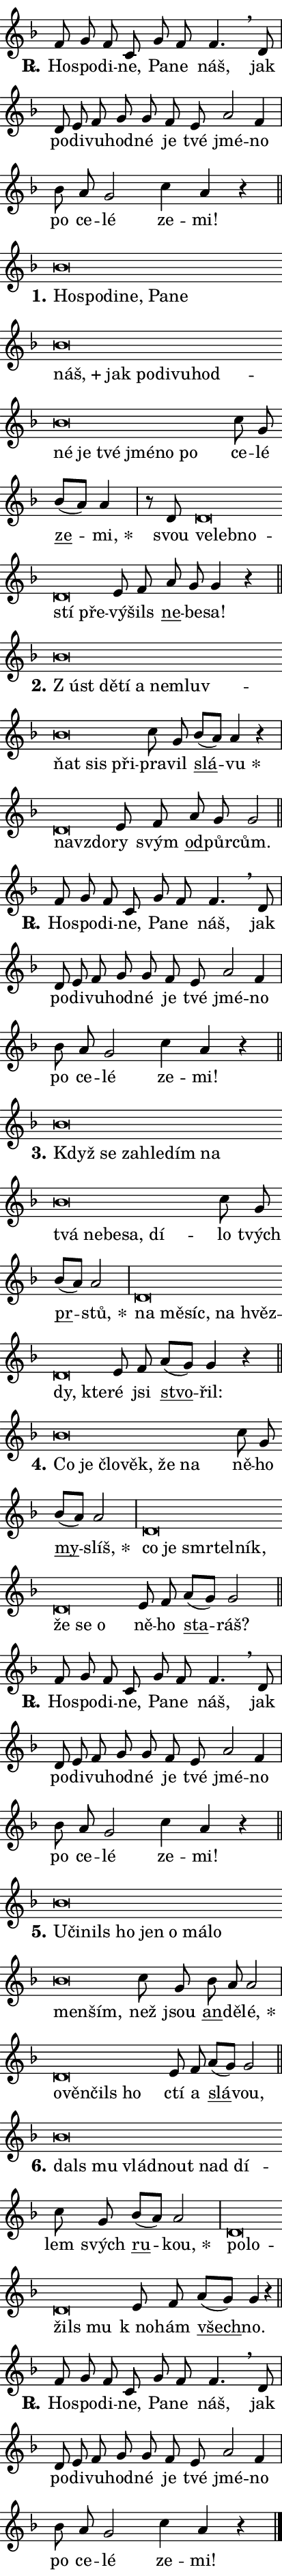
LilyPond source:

\version "2.22.1"
\header { tagline = "" }
\paper {
  indent = 0\cm
  top-margin = 0\cm
  right-margin = 0\cm
  bottom-margin = 0\cm
  left-margin = 0\cm
  paper-width = 7\cm
  page-breaking = #ly:one-page-breaking
  system-system-spacing.basic-distance = #11
  score-system-spacing.basic-distance = #11
  ragged-last = ##f
}


%% Author: Thomas Morley
%% https://lists.gnu.org/archive/html/lilypond-user/2020-05/msg00002.html
#(define (line-position grob)
"Returns position of @var[grob} in current system:
   @code{'start}, if at first time-step
   @code{'end}, if at last time-step
   @code{'middle} otherwise
"
  (let* ((col (ly:item-get-column grob))
         (ln (ly:grob-object col 'left-neighbor))
         (rn (ly:grob-object col 'right-neighbor))
         (col-to-check-left (if (ly:grob? ln) ln col))
         (col-to-check-right (if (ly:grob? rn) rn col))
         (break-dir-left
           (and
             (ly:grob-property col-to-check-left 'non-musical #f)
             (ly:item-break-dir col-to-check-left)))
         (break-dir-right
           (and
             (ly:grob-property col-to-check-right 'non-musical #f)
             (ly:item-break-dir col-to-check-right))))
        (cond ((eqv? 1 break-dir-left) 'start)
              ((eqv? -1 break-dir-right) 'end)
              (else 'middle))))

#(define (tranparent-at-line-position vctor)
  (lambda (grob)
  "Relying on @code{line-position} select the relevant enry from @var{vctor}.
Used to determine transparency,"
    (case (line-position grob)
      ((end) (not (vector-ref vctor 0)))
      ((middle) (not (vector-ref vctor 1)))
      ((start) (not (vector-ref vctor 2))))))

noteHeadBreakVisibility =
#(define-music-function (break-visibility)(vector?)
"Makes @code{NoteHead}s transparent relying on @var{break-visibility}"
#{
  \override NoteHead.transparent =
    #(tranparent-at-line-position break-visibility)
#})

#(define delete-ledgers-for-transparent-note-heads
  (lambda (grob)
    "Reads whether a @code{NoteHead} is transparent.
If so this @code{NoteHead} is removed from @code{'note-heads} from
@var{grob}, which is supposed to be @code{LedgerLineSpanner}.
As a result ledgers are not printed for this @code{NoteHead}"
    (let* ((nhds-array (ly:grob-object grob 'note-heads))
           (nhds-list
             (if (ly:grob-array? nhds-array)
                 (ly:grob-array->list nhds-array)
                 '()))
           ;; Relies on the transparent-property being done before
           ;; Staff.LedgerLineSpanner.after-line-breaking is executed.
           ;; This is fragile ...
           (to-keep
             (remove
               (lambda (nhd)
                 (ly:grob-property nhd 'transparent #f))
               nhds-list)))
      ;; TODO find a better method to iterate over grob-arrays, similiar
      ;; to filter/remove etc for lists
      ;; For now rebuilt from scratch
      (set! (ly:grob-object grob 'note-heads)  '())
      (for-each
        (lambda (nhd)
          (ly:pointer-group-interface::add-grob grob 'note-heads nhd))
        to-keep))))

hideNotes = {
  \noteHeadBreakVisibility #begin-of-line-visible
}
unHideNotes = {
  \noteHeadBreakVisibility #all-visible
}

% work-around for resetting accidentals
% https://lilypond.org/doc/v2.23/Documentation/notation/displaying-rhythms#unmetered-music
cadenzaMeasure = {
  \cadenzaOff
  \partial 1024 s1024
  \cadenzaOn
}

#(define-markup-command (accent layout props text) (markup?)
  "Underline accented syllable"
  (interpret-markup layout props
    #{\markup \override #'(offset . 4.3) \underline { #text }#}))

responsum = \markup \concat {
  "R" \hspace #-1.05 \path #0.1 #'((moveto 0 0.07) (lineto 0.9 0.8)) \hspace #0.05 "."
}

\layout {
    \context {
        \Staff
        \remove "Time_signature_engraver"
        \override LedgerLineSpanner.after-line-breaking = #delete-ledgers-for-transparent-note-heads
    }
    \context {
        \Voice {
            \override NoteHead.output-attributes = #'((class . "notehead"))
            \override Hairpin.height = #0.55
        }
    }
    \context {
        \Lyrics {
            \override StanzaNumber.output-attributes = #'((class . "stanzanumber"))
            \override LyricSpace.minimum-distance = #0.9
            \override LyricText.font-name = #"TeX Gyre Schola"
            \override LyricText.font-size = 1
            \override StanzaNumber.font-name = #"TeX Gyre Schola Bold"
            \override StanzaNumber.font-size = 1
        }
    }
}

% magnetic-lyrics.ily
%
%   written by
%     Jean Abou Samra <jean@abou-samra.fr>
%     Werner Lemberg <wl@gnu.org>
%
%   adapted by
%     Jiri Hon <jiri.hon@gmail.com>
%
% Version 2022-Apr-15

% https://www.mail-archive.com/lilypond-user@gnu.org/msg149350.html

#(define (Left_hyphen_pointer_engraver context)
   "Collect syllable-hyphen-syllable occurrences in lyrics and store
them in properties.  This engraver only looks to the left.  For
example, if the lyrics input is @code{foo -- bar}, it does the
following.

@itemize @bullet
@item
Set the @code{text} property of the @code{LyricHyphen} grob between
@q{foo} and @q{bar} to @code{foo}.

@item
Set the @code{left-hyphen} property of the @code{LyricText} grob with
text @q{foo} to the @code{LyricHyphen} grob between @q{foo} and
@q{bar}.
@end itemize

Use this auxiliary engraver in combination with the
@code{lyric-@/text::@/apply-@/magnetic-@/offset!} hook."
   (let ((hyphen #f)
         (text #f))
     (make-engraver
      (acknowledgers
       ((lyric-syllable-interface engraver grob source-engraver)
        (set! text grob)))
      (end-acknowledgers
       ((lyric-hyphen-interface engraver grob source-engraver)
        ;(when (not (grob::has-interface grob 'lyric-space-interface))
          (set! hyphen grob)));)
      ((stop-translation-timestep engraver)
       (when (and text hyphen)
         (ly:grob-set-object! text 'left-hyphen hyphen))
       (set! text #f)
       (set! hyphen #f)))))

#(define (lyric-text::apply-magnetic-offset! grob)
   "If the space between two syllables is less than the value in
property @code{LyricText@/.details@/.squash-threshold}, move the right
syllable to the left so that it gets concatenated with the left
syllable.

Use this function as a hook for
@code{LyricText@/.after-@/line-@/breaking} if the
@code{Left_@/hyphen_@/pointer_@/engraver} is active."
   (let ((hyphen (ly:grob-object grob 'left-hyphen #f)))
     (when hyphen
       (let ((left-text (ly:spanner-bound hyphen LEFT)))
         (when (grob::has-interface left-text 'lyric-syllable-interface)
           (let* ((common (ly:grob-common-refpoint grob left-text X))
                  (this-x-ext (ly:grob-extent grob common X))
                  (left-x-ext
                   (begin
                     ;; Trigger magnetism for left-text.
                     (ly:grob-property left-text 'after-line-breaking)
                     (ly:grob-extent left-text common X)))
                  ;; `delta` is the gap width between two syllables.
                  (delta (- (interval-start this-x-ext)
                            (interval-end left-x-ext)))
                  (details (ly:grob-property grob 'details))
                  (threshold (assoc-get 'squash-threshold details 0.2)))
             (when (< delta threshold)
               (let* (;; We have to manipulate the input text so that
                      ;; ligatures crossing syllable boundaries are not
                      ;; disabled.  For languages based on the Latin
                      ;; script this is essentially a beautification.
                      ;; However, for non-Western scripts it can be a
                      ;; necessity.
                      (lt (ly:grob-property left-text 'text))
                      (rt (ly:grob-property grob 'text))
                      (is-space (grob::has-interface hyphen 'lyric-space-interface))
                      (space (if is-space " " ""))
                      (space-markup (grob-interpret-markup grob " "))
                      (space-size (interval-length (ly:stencil-extent space-markup X)))
                      (extra-delta (if is-space space-size 0))
                      ;; Append new syllable.
                      (ltrt-space (if (and (string? lt) (string? rt))
                                (string-append lt space rt)
                                (make-concat-markup (list lt space rt))))
                      ;; Right-align `ltrt` to the right side.
                      (ltrt-space-markup (grob-interpret-markup
                               grob
                               (make-translate-markup
                                (cons (interval-length this-x-ext) 0)
                                (make-right-align-markup ltrt-space)))))
                 (begin
                   ;; Don't print `left-text`.
                   (ly:grob-set-property! left-text 'stencil #f)
                   ;; Set text and stencil (which holds all collected
                   ;; syllables so far) and shift it to the left.
                   (ly:grob-set-property! grob 'text ltrt-space)
                   (ly:grob-set-property! grob 'stencil ltrt-space-markup)
                   (ly:grob-translate-axis! grob (- (- delta extra-delta)) X))))))))))


#(define (lyric-hyphen::displace-bounds-first grob)
   ;; Make very sure this callback isn't triggered too early.
   (let ((left (ly:spanner-bound grob LEFT))
         (right (ly:spanner-bound grob RIGHT)))
     (ly:grob-property left 'after-line-breaking)
     (ly:grob-property right 'after-line-breaking)
     (ly:lyric-hyphen::print grob)))

squashThreshold = #0.4

\layout {
  \context {
    \Lyrics
    \consists #Left_hyphen_pointer_engraver
    \override LyricText.after-line-breaking =
      #lyric-text::apply-magnetic-offset!
    \override LyricHyphen.stencil = #lyric-hyphen::displace-bounds-first
    \override LyricText.details.squash-threshold = \squashThreshold
    \override LyricHyphen.minimum-distance = 0
    \override LyricHyphen.minimum-length = \squashThreshold
  }
}

squash = \override LyricText.details.squash-threshold = 9999
unSquash = \override LyricText.details.squash-threshold = \squashThreshold

left = \override LyricText.self-alignment-X = #LEFT
unLeft = \revert LyricText.self-alignment-X

starOffset = #(lambda (grob) 
                (let ((x_offset (ly:self-alignment-interface::aligned-on-x-parent grob)))
                  (if (= x_offset 0) 0 (+ x_offset 1.2))))

star = #(define-music-function (syllable)(string?)
"Append star separator at the end of a syllable"
#{
  \once \override LyricText.X-offset = #starOffset
  \lyricmode { \markup {
    #syllable
    \override #'((font-name . "TeX Gyre Schola Bold")) \hspace #0.2 \lower #0.65 \larger "*"
  } }
#})

starAccent = #(define-music-function (syllable)(string?)
"Append star separator at the end of a syllable and make accent"
#{
  \once \override LyricText.X-offset = #starOffset
  \lyricmode { \markup {
    \accent #syllable
    \override #'((font-name . "TeX Gyre Schola Bold")) \hspace #0.2 \lower #0.65 \larger "*"
  } }
#})

breath = #(define-music-function (syllable)(string?)
"Append breathing indicator at the end of a syllable"
#{
  \lyricmode { \markup { #syllable "+" } }
#})

optionalBreath = #(define-music-function (syllable)(string?)
"Append optional breathing indicator at the end of a syllable"
#{
  \lyricmode { \markup { #syllable "(+)" } }
#})


\score {
    <<
        \new Voice = "melody" { \cadenzaOn \key f \major \relative { f'8 g f c g' f f4. \breathe d8 \cadenzaMeasure \bar "|" d e f g g \bar "" f e \bar "" a2 f4 \cadenzaMeasure \bar "|" bes8 a g2 \bar "" c4 a r \cadenzaMeasure \bar "||" \break }
\relative { bes'\breve*1/16 \hideNotes \breve*1/16 \bar "" \breve*1/16 \bar "" \breve*1/16 \bar "" \breve*1/16 \bar "" \breve*1/16 \bar "" \breve*1/16 \bar "" \breve*1/16 \bar "" \breve*1/16 \bar "" \breve*1/16 \bar "" \breve*1/16 \bar "" \breve*1/16 \bar "" \breve*1/16 \bar "" \breve*1/16 \bar "" \breve*1/16 \bar "" \breve*1/16 \bar "" \breve*1/16 \breve*1/16 \bar "" \unHideNotes c8 g \bar "" bes[( a)] a4 \cadenzaMeasure \bar "|" r8 d,8 d\breve*1/16 \hideNotes \breve*1/16 \bar "" \breve*1/16 \bar "" \breve*1/16 \breve*1/16 \bar "" \unHideNotes e8 f \bar "" a g g4 r \cadenzaMeasure \bar "||" \break }
\relative { bes'\breve*1/16 \hideNotes \breve*1/16 \bar "" \breve*1/16 \bar "" \breve*1/16 \bar "" \breve*1/16 \bar "" \breve*1/16 \bar "" \breve*1/16 \bar "" \breve*1/16 \breve*1/16 \bar "" \unHideNotes c8 g \bar "" bes[( a)] a4 r \cadenzaMeasure \bar "|" d,\breve*1/16 \hideNotes \breve*1/16 \bar "" \unHideNotes e8 f \bar "" a g g2 \cadenzaMeasure \bar "||" \break }
\relative { f'8 g f c g' f f4. \breathe d8 \cadenzaMeasure \bar "|" d e f g g \bar "" f e \bar "" a2 f4 \cadenzaMeasure \bar "|" bes8 a g2 \bar "" c4 a r \cadenzaMeasure \bar "||" \break }
\relative { bes'\breve*1/16 \hideNotes \breve*1/16 \bar "" \breve*1/16 \bar "" \breve*1/16 \bar "" \breve*1/16 \bar "" \breve*1/16 \bar "" \breve*1/16 \bar "" \breve*1/16 \bar "" \breve*1/16 \bar "" \breve*1/16 \breve*1/16 \bar "" \unHideNotes c8 g \bar "" bes[( a)] a2 \cadenzaMeasure \bar "|" d,\breve*1/16 \hideNotes \breve*1/16 \bar "" \breve*1/16 \bar "" \breve*1/16 \bar "" \breve*1/16 \bar "" \breve*1/16 \breve*1/16 \bar "" \unHideNotes e8 f \bar "" a[( g)] g4 r \cadenzaMeasure \bar "||" \break }
\relative { bes'\breve*1/16 \hideNotes \breve*1/16 \bar "" \breve*1/16 \bar "" \breve*1/16 \bar "" \breve*1/16 \breve*1/16 \bar "" \unHideNotes c8 g \bar "" bes[( a)] a2 \cadenzaMeasure \bar "|" d,\breve*1/16 \hideNotes \breve*1/16 \bar "" \breve*1/16 \bar "" \breve*1/16 \bar "" \breve*1/16 \bar "" \breve*1/16 \bar "" \breve*1/16 \breve*1/16 \bar "" \unHideNotes e8 f \bar "" a[( g)] g2 \cadenzaMeasure \bar "||" \break }
\relative { f'8 g f c g' f f4. \breathe d8 \cadenzaMeasure \bar "|" d e f g g \bar "" f e \bar "" a2 f4 \cadenzaMeasure \bar "|" bes8 a g2 \bar "" c4 a r \cadenzaMeasure \bar "||" \break }
\relative { bes'\breve*1/16 \hideNotes \breve*1/16 \bar "" \breve*1/16 \bar "" \breve*1/16 \bar "" \breve*1/16 \bar "" \breve*1/16 \bar "" \breve*1/16 \bar "" \breve*1/16 \bar "" \breve*1/16 \breve*1/16 \bar "" \unHideNotes c8 g \bar "" bes a a2 \cadenzaMeasure \bar "|" d,\breve*1/16 \hideNotes \breve*1/16 \bar "" \breve*1/16 \breve*1/16 \bar "" \unHideNotes e8 f \bar "" a[( g)] g2 \cadenzaMeasure \bar "||" \break }
\relative { bes'\breve*1/16 \hideNotes \breve*1/16 \bar "" \breve*1/16 \bar "" \breve*1/16 \bar "" \breve*1/16 \breve*1/16 \bar "" \unHideNotes c8 g \bar "" bes[( a)] a2 \cadenzaMeasure \bar "|" d,\breve*1/16 \hideNotes \breve*1/16 \bar "" \breve*1/16 \breve*1/16 \bar "" \unHideNotes e8 f \bar "" a[( g)] g4 r \cadenzaMeasure \bar "||" \break }
\relative { f'8 g f c g' f f4. \breathe d8 \cadenzaMeasure \bar "|" d e f g g \bar "" f e \bar "" a2 f4 \cadenzaMeasure \bar "|" bes8 a g2 \bar "" c4 a r \cadenzaMeasure \bar "||" \break } \bar "|." }
        \new Lyrics \lyricsto "melody" { \lyricmode { \set stanza = \responsum
Ho -- spo -- di -- ne, Pa -- ne náš, jak po -- di -- vu -- hod -- né je tvé jmé -- no po ce -- lé ze -- mi!
\set stanza = "1."
\left Ho -- \squash spo -- di -- ne, Pa -- ne \breath "náš," jak po -- di -- vu -- hod -- né je tvé jmé -- no po \unLeft \unSquash ce -- lé \markup \accent ze -- \star mi, svou \left ve -- \squash leb -- no -- stí pře -- \unLeft \unSquash vý -- šils \markup \accent ne -- be -- sa!
\set stanza = "2."
\left "Z úst" \squash dě -- tí a ne -- mluv -- ňat sis při -- \unLeft \unSquash pra -- vil \markup \accent slá -- \star vu \left na -- \squash vzdo -- \unLeft \unSquash ry svým \markup \accent od -- půr -- cům.
\set stanza = \responsum
Ho -- spo -- di -- ne, Pa -- ne náš, jak po -- di -- vu -- hod -- né je tvé jmé -- no po ce -- lé ze -- mi!
\set stanza = "3."
\left Když \squash se za -- hle -- dím na tvá ne -- be -- sa, dí -- \unLeft \unSquash lo tvých \markup \accent pr -- \star stů, \left na \squash mě -- síc, na hvěz -- dy, kte -- \unLeft \unSquash ré jsi \markup \accent stvo -- řil:
\set stanza = "4."
\left Co \squash je člo -- věk, že na \unLeft \unSquash ně -- ho \markup \accent my -- \star slíš, \left co \squash je smr -- tel -- ník, že se o \unLeft \unSquash ně -- ho \markup \accent sta -- ráš?
\set stanza = \responsum
Ho -- spo -- di -- ne, Pa -- ne náš, jak po -- di -- vu -- hod -- né je tvé jmé -- no po ce -- lé ze -- mi!
\set stanza = "5."
\left U -- \squash či -- nils ho jen o má -- lo men -- ším, \unLeft \unSquash než jsou \markup \accent an -- dě -- \star lé, \left o -- \squash věn -- čils ho \unLeft \unSquash ctí a \markup \accent slá -- vou,
\set stanza = "6."
\left dals \squash mu vlád -- nout nad dí -- \unLeft \unSquash lem svých \markup \accent ru -- \star kou, \left po -- \squash lo -- žils mu \unLeft \unSquash "k no" -- hám \markup \accent všech -- no.
\set stanza = \responsum
Ho -- spo -- di -- ne, Pa -- ne náš, jak po -- di -- vu -- hod -- né je tvé jmé -- no po ce -- lé ze -- mi! } }
    >>
    \layout {}
}
